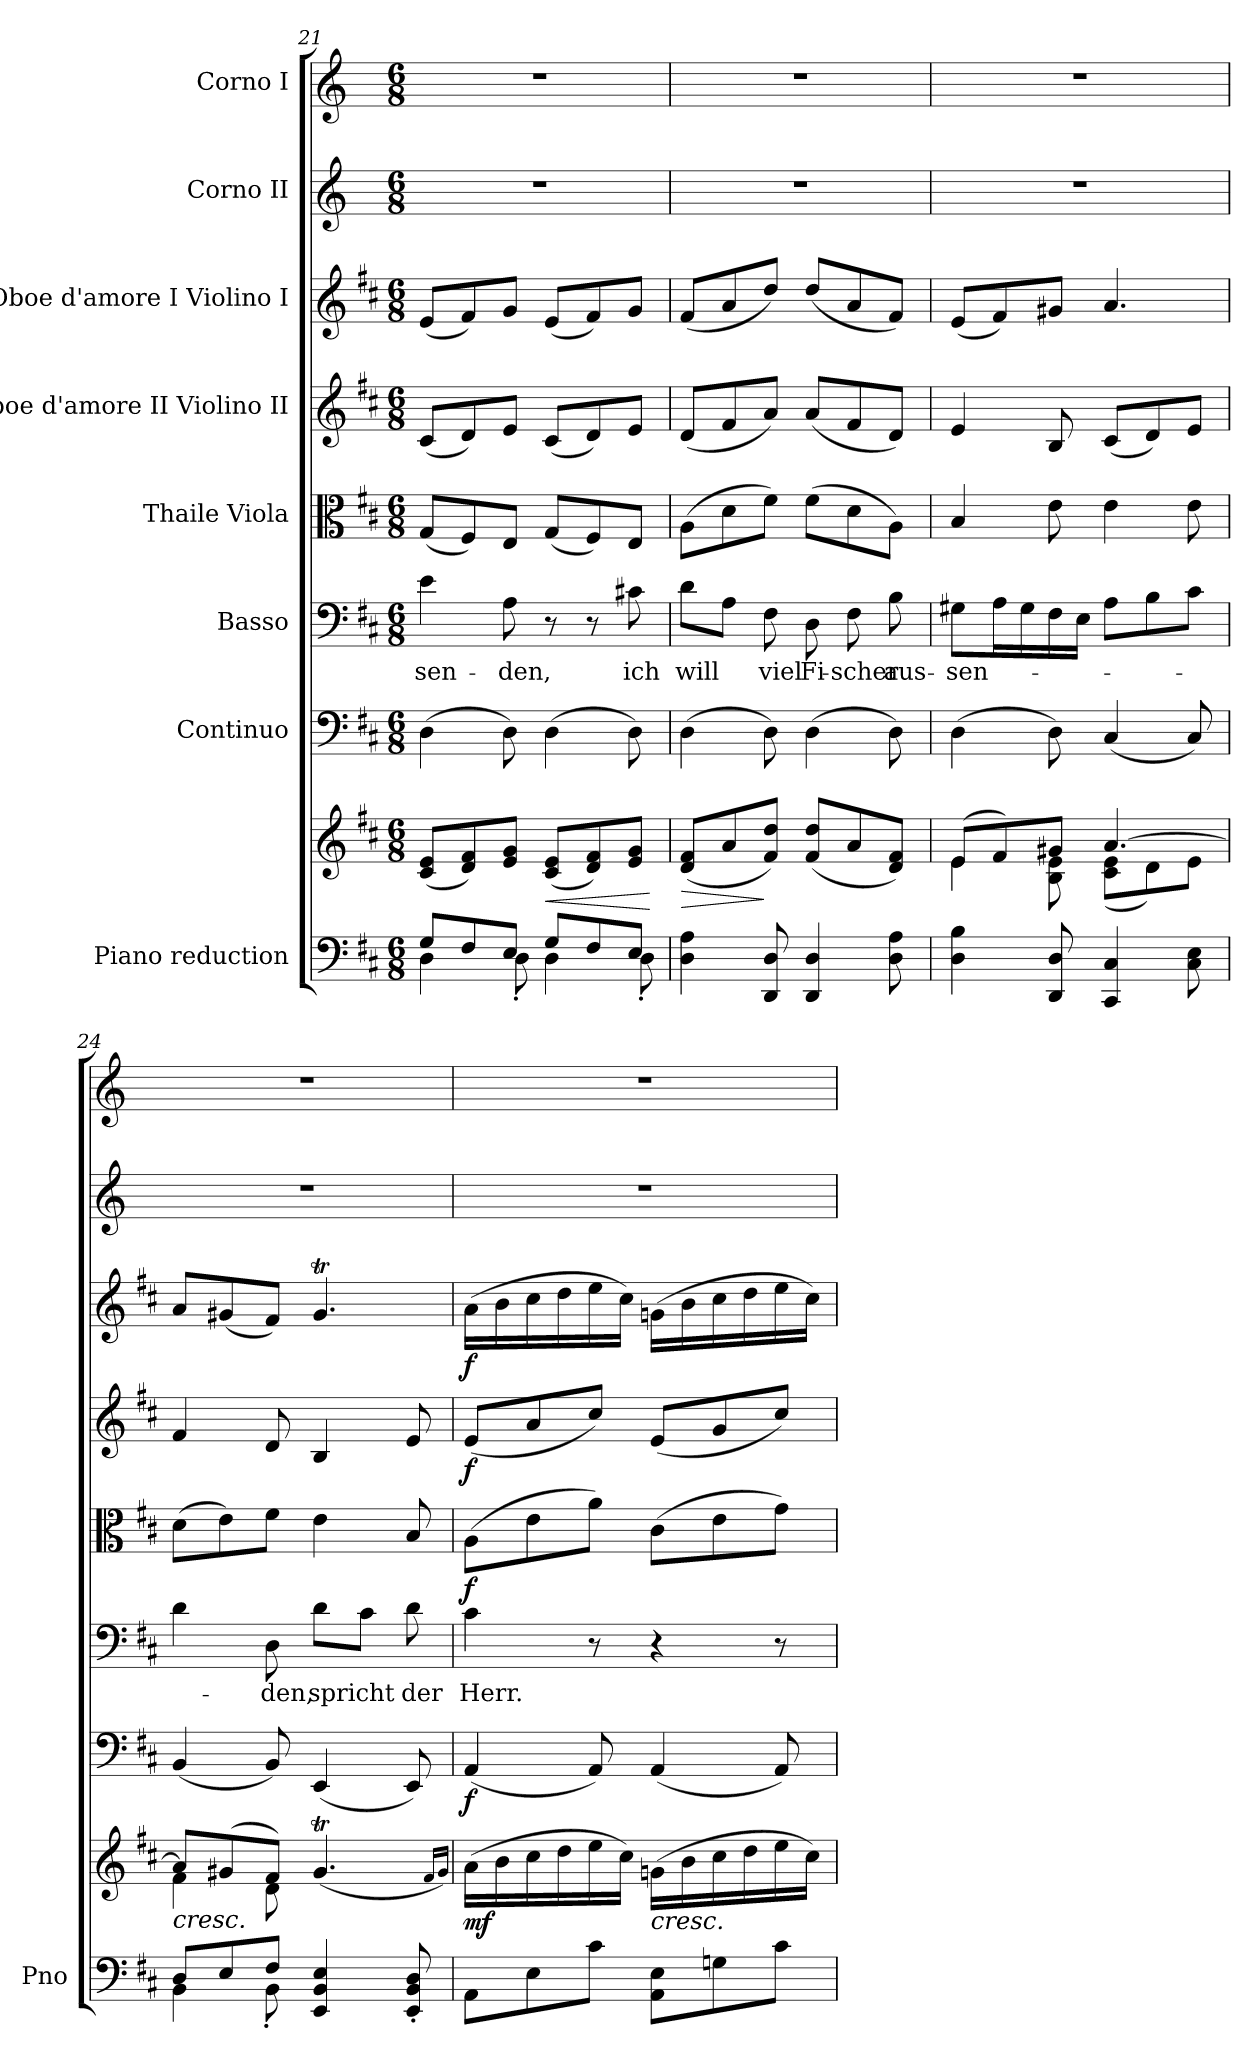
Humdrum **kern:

**kern	**kern	**dynam	**kern	**dynam	**kern	**text	**kern	**dynam	**kern	**dynam	**kern	**dynam	**kern	**kern
*part8	*part8	*part8	*part7	*part7	*part6	*part6	*part5	*part5	*part4	*part4	*part3	*part3	*part2	*part1
*staff9	*staff8	*staff8/9	*staff7	*staff7	*staff6	*staff6	*staff5	*staff5	*staff4	*staff4	*staff3	*staff3	*staff2	*staff1
*I"Piano reduction	*	*	*I"Continuo	*	*I"Basso	*	*I"Thaile Viola	*	*I"Oboe d'amore II Violino II	*	*I"Oboe d'amore I Violino I	*	*I"Corno II	*I"Corno I
*I'Pno	*	*	*	*	*	*	*	*	*	*	*	*	*	*
*clefF4	*clefG2	*	*clefF4	*	*clefF4	*	*clefC3	*	*clefG2	*	*clefG2	*	*clefG2	*clefG2
*	*	*	*	*	*	*	*	*	*	*	*	*	*ITrd3c5	*ITrd3c5
*k[f#c#]	*k[f#c#]	*	*k[f#c#]	*	*k[f#c#]	*	*k[f#c#]	*	*k[f#c#]	*	*k[f#c#]	*	*k[f#]	*k[f#]
*M6/8	*M6/8	*	*M6/8	*	*M6/8	*	*M6/8	*	*M6/8	*	*M6/8	*	*M6/8	*M6/8
=21	=21	=21	=21	=21	=21	=21	=21	=21	=21	=21	=21	=21	=21	=21
*^	*	*	*	*	*	*	*	*	*	*	*	*	*	*
!	!	!	!	!	!	!	!LO:LY:b	!	!	!	!	!	!	!	!
8G/L	4D\	(<8c#/ 8e/L	.	(>4D\	.	4e\	sen-	(<8G/L	.	(<8c#/L	.	(<8e/L	.	2.r	2.r
8F#/	.	8d/ 8f#/)	.	.	.	.	.	8F#/)	.	8d/)	.	8f#/)	.	.	.
!	!	!	!	!	!	!	!LO:LY:b	!	!	!	!	!	!	!	!
8E/J	8D'\	8e/ 8g/J	.	8D\)	.	8A\	-den,	8E/J	.	8e/J	.	8g/J	.	.	.
!	!	!	!LO:HP:b	!	!	!	!	!	!	!	!	!	!	!	!
8G/L	4D\	(<8c#/ 8e/L	<	(>4D\	.	8r	.	(<8G/L	.	(<8c#/L	.	(<8e/L	.	.	.
8F#/	.	8d/ 8f#/)	.	.	.	8r	.	8F#/)	.	8d/)	.	8f#/)	.	.	.
!	!	!	!	!	!	!	!LO:LY:b	!	!	!	!	!	!	!	!
8E/J	8D'\	8e/ 8g/J	.	8D\)	.	8c#X\	ich	8E/J	.	8e/J	.	8g/J	.	.	.
*v	*v	*	*	*	*	*	*	*	*	*	*	*	*	*	*
.	.	[	.	.	.	.	.	.	.	.	.	.	.	.
=22	=22	=22	=22	=22	=22	=22	=22	=22	=22	=22	=22	=22	=22	=22
!	!	!LO:HP:b	!	!	!	!LO:LY:b	!	!	!	!	!	!	!	!
4D\ 4A\	(<8d/ 8f#/L	>	(>4D\	.	8d\L	will	(>8A\L	.	(<8d/L	.	(<8f#/L	.	2.r	2.r
.	8a/	.	.	.	8A\J	.	8d\	.	8f#/	.	8a/	.	.	.
!	!	!	!	!	!	!LO:LY:b	!	!	!	!	!	!	!	!
8DD/ 8D/	8f#/ 8dd/J)	]	8D\)	.	8F#\	viel	8f#\J)	.	8a/J)	.	8dd/J)	.	.	.
!	!	!	!	!	!	!LO:LY:b	!	!	!	!	!	!	!	!
4DD/ 4D/	(<8f#/ 8dd/L	.	(>4D\	.	8D\	Fi-	(>8f#\L	.	(<8a/L	.	(<8dd/L	.	.	.
!	!	!	!	!	!	!LO:LY:b	!	!	!	!	!	!	!	!
.	8a/	.	.	.	8F#\	-scher	8d\	.	8f#/	.	8a/	.	.	.
!	!	!	!	!	!	!LO:LY:b	!	!	!	!	!	!	!	!
8D\ 8A\	8d/ 8f#/J)	.	8D\)	.	8B\	aus-	8A\J)	.	8d/J)	.	8f#/J)	.	.	.
=23	=23	=23	=23	=23	=23	=23	=23	=23	=23	=23	=23	=23	=23	=23
*	*^	*	*	*	*	*	*	*	*	*	*	*	*	*
!	!	!	!	!	!	!	!LO:LY:b	!	!	!	!	!	!	!	!
4D\ 4B\	(>8e/L	4e\	.	(>4D\	.	8G#X\L	-sen-	4B/	.	4e/	.	(<8e/L	.	2.r	2.r
.	8f#/)	.	.	.	.	16A\L	.	.	.	.	.	8f#/)	.	.	.
.	.	.	.	.	.	16G#\	.	.	.	.	.	.	.	.	.
8DD/ 8D/	8g#X/J	8B\ 8e\	.	8D\)	.	16F#\	.	8e\	.	8B/	.	8g#X/J	.	.	.
.	.	.	.	.	.	16E\JJ	.	.	.	.	.	.	.	.	.
4CC#/ 4C#/	[4.a/	(<8c#\ 8e\L	.	(<4C#/	.	8A\L	.	4e\	.	(<8c#/L	.	4.a/	.	.	.
.	.	8d\)	.	.	.	8B\	.	.	.	8d/)	.	.	.	.	.
8C#\ 8E\	.	8e\J	.	8C#/)	.	8c#\J	.	8e\	.	8e/J	.	.	.	.	.
!!LO:LB:g=z
=24	=24	=24	=24	=24	=24	=24	=24	=24	=24	=24	=24	=24	=24	=24	=24
*^	*	*	*	*	*	*	*	*	*	*	*	*	*	*	*
!	!	!LO:TX:b:i:t=cresc.	!	!	!	!	!	!	!	!	!	!	!	!	!	!
8D/L	4BB\	8a/L]	4f#\	.	(<4BB/	.	4d\	.	(>8d\L	.	4f#/	.	8a/L	.	2.r	2.r
8E/	.	(>8g#X/	.	.	.	.	.	.	8e\)	.	.	.	(<8g#X/	.	.	.
!	!	!	!	!	!	!	!	!LO:LY:b	!	!	!	!	!	!	!	!
8F#/J	8BB'\	8f#/J)	8d\	.	8BB/)	.	8D\	-den,	8f#\J	.	8d/	.	8f#/J)	.	.	.
!	!	!	!	!	!	!	!	!LO:LY:b	!	!	!	!	!	!	!	!
4EE/ 4BB/ 4E/	4.ryy	(<4.g#t/	4.ryy	.	(<4EE/	.	8d\L	spricht	4e\	.	4B/	.	4.g#t/	.	.	.
.	.	.	.	.	.	.	8c#\J	.	.	.	.	.	.	.	.	.
!	!	!	!	!	!	!	!	!LO:LY:b	!	!	!	!	!	!	!	!
8EE/' 8BB/' 8D/'	.	.	.	.	8EE/)	.	8d\	der	8B/	.	8e/	.	.	.	.	.
*v	*v	*	*	*	*	*	*	*	*	*	*	*	*	*	*	*
*	*v	*v	*	*	*	*	*	*	*	*	*	*	*	*	*
.	16qf#/LL	.	.	.	.	.	.	.	.	.	.	.	.	.
.	16qg#/JJ)	.	.	.	.	.	.	.	.	.	.	.	.	.
=25	=25	=25	=25	=25	=25	=25	=25	=25	=25	=25	=25	=25	=25	=25
!	!	!LO:DY:b	!	!LO:DY:b	!	!LO:LY:b	!	!LO:DY:b	!	!LO:DY:b	!	!LO:DY:b	!	!
8AA\L	(>16a\LL	mf	(<4AA/	f	4c#\	Herr.	(>8A\L	f	(<8e/L	f	(>16a\LL	f	2.r	2.r
.	16b\	.	.	.	.	.	.	.	.	.	16b\	.	.	.
8E\	16cc#\	.	.	.	.	.	8e\	.	8a/	.	16cc#\	.	.	.
.	16dd\	.	.	.	.	.	.	.	.	.	16dd\	.	.	.
8c#\J	16ee\	.	8AA/)	.	8r	.	8a\J)	.	8cc#/J)	.	16ee\	.	.	.
.	16cc#\JJ)	.	.	.	.	.	.	.	.	.	16cc#\JJ)	.	.	.
!	!LO:TX:b:i:t=cresc.	!	!	!	!	!	!	!	!	!	!	!	!	!
8AA\ 8E\L	(>16gn\LL	.	(<4AA/	.	4r	.	(>8c#\L	.	(<8e/L	.	(>16gn\LL	.	.	.
.	16b\	.	.	.	.	.	.	.	.	.	16b\	.	.	.
8Gn\	16cc#\	.	.	.	.	.	8e\	.	8g/	.	16cc#\	.	.	.
.	16dd\	.	.	.	.	.	.	.	.	.	16dd\	.	.	.
8c#\J	16ee\	.	8AA/)	.	8r	.	8g\J)	.	8cc#/J)	.	16ee\	.	.	.
.	16cc#\JJ)	.	.	.	.	.	.	.	.	.	16cc#\JJ)	.	.	.
=	=	=	=	=	=	=	=	=	=	=	=	=	=	=
*-	*-	*-	*-	*-	*-	*-	*-	*-	*-	*-	*-	*-	*-	*-
